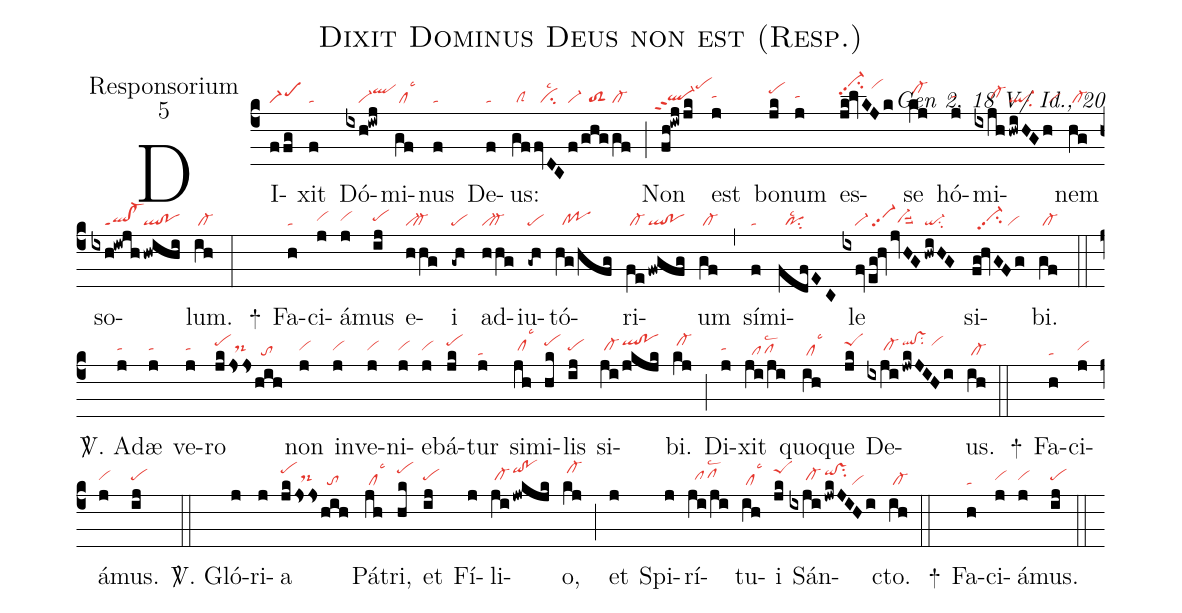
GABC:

name:Dixit Dominus Deus non est (Resp.);
office-part:Responsorium;
mode:5;
commentary:Gen 2, 18 V/ Id., 20;
nabc-lines:1;
%%
(c4)DI(ffg|scM1)xit(f|ta) Dó(ixh!iwj|////vi-qlhj)mi(gf|/cllsc3)nus(f|ta) De(f|ta)us:(gf|/clS|fvDC|//cilsc2|f/ghggf|vi-//toS2/cl-) (;) Non(fh!iwjjk|``ql-hgppt2pehl) est(j|tahh) bo(jk|pehj)num(j|tahh) es(jk!lvKJk|vi-hmpp2su2//vihl)se(kj|/cl-hj) hó(j|tahh)mi(ixjh|/////cl-hh|/hwiHGh|ql-su2/vi)nem(hg|/cl-) so(ixh!iwjh|////ql!cl-ppt1|/hwihi|ql!po)lum.(ih|/cl-) (:)
+() Fa(h|ta)ci(j|vihh)á(j|vihh)mus(ij|pehh) e(hhg|vi-``cl-)i(-gh|pe) ad(hhg|vi-``cl-)iu(-gh|pe)tó(hg/hfg|//cl!po)ri(fe|/cl-|!fwgfg|ql!po)um(gf|/cl-) (,) sí(f|ta)mi(fdfEC|//posu2lsc2)le(ixfv|////vi-|eg!hv|/vi-pp2|jvHG|//vi-hgsuu2|/hwiHG|qi-su2) si(fg!hvGFg|//vi-hhpp2su2/vi)bi.(gf|/cl-) (::)

<sp>V/</sp>. A(j|tahh)dæ(j|tahh) ve(j|tahh)ro(jk|pehj|/jss|//ds-hh|hih|//to) non(j|vihh) in(j|vihh)ve(j|vihh)ni(j|vihh)e(j|vihh)bá(jk|pehj)tur(j|ta) si(jh|/clhhlsc3)mi(hk|pehj)lis(ij|pehh) si(ji|/cl-hh|!jkjk|qlhj!pohj)bi.(kj|/cl-hj) (;) Di(j|tahh)xit(ji/ji|//pflsc2) quo(ih|/cllsc3)que(jk|peShj) De(ixji|/////cl-hh|!jwkJIHi|qlhj!vshjsu2/vihj)us.(ih|/cl-) (::)
+() Fa(h|ta)ci(j|vihh)á(j|vihh)mus.(ij|pehh) (::)

<sp>V/</sp>. Gló(j)ri(j)a(jk|pehk|/jss|//ds-hh|hih|//to) Pá(jh|/cllsc3)tri,(hk|pehk) et(ij|pehh) Fí(j)li(ji|/cl-hh|!jwkjk|qihk!pohk)o,(kj|/cl-hk) (;) et(j) Spi(j)rí(ji/ji|//pfhhlsc2)tu(ih|/cllsc3)i(jk|peShk) Sán(ixji|/////cl-hh|!jwkJIHi|qihj!vshjsu2/vi)cto.(ih|/cl-) (::)
+() Fa(h|ta)ci(j|vihh)á(j|vihh)mus.(ij|pehh) (::)
